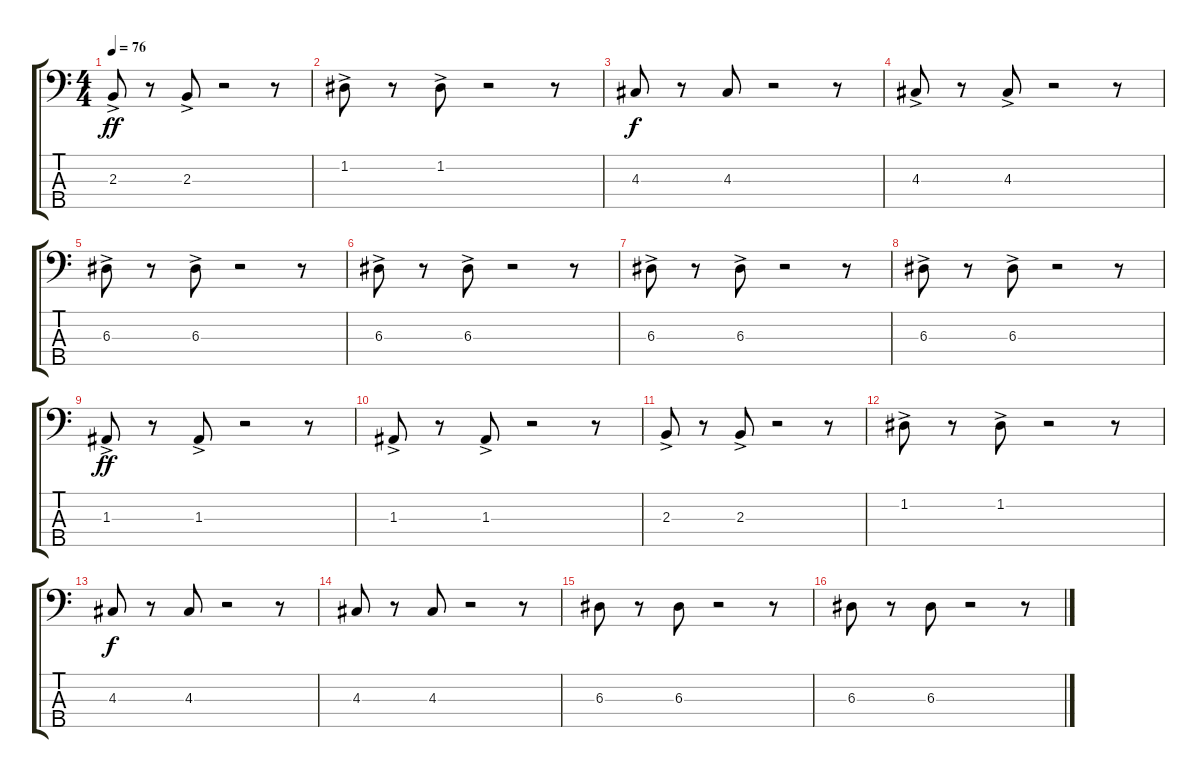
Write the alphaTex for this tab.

\track "" {instrument electricbassfinger}
\staff {score tabs}
\tuning (G2 D2 A1 E1 B0) {hide}
\ts (4 4)
\tempo 76
\clef f4
\ks c
2.3{ac}.8{dy ff} r.8 2.3{ac}.8 r.2 r.8 |
1.2{ac}.8 r.8 1.2{ac}.8 r.2 r.8 |
4.3.8{dy f} r.8 4.3.8 r.2 r.8 |
4.3{ac}.8 r.8 4.3{ac}.8 r.2 r.8 |
6.3{ac}.8 r.8 6.3{ac}.8 r.2 r.8 |
6.3{ac}.8 r.8 6.3{ac}.8 r.2 r.8 |
6.3{ac}.8 r.8 6.3{ac}.8 r.2 r.8 |
6.3{ac}.8 r.8 6.3{ac}.8 r.2 r.8 |
1.3{ac}.8{dy ff} r.8 1.3{ac}.8 r.2 r.8 |
1.3{ac}.8 r.8 1.3{ac}.8 r.2 r.8 |
2.3{ac}.8 r.8 2.3{ac}.8 r.2 r.8 |
1.2{ac}.8 r.8 1.2{ac}.8 r.2 r.8 |
4.3.8{dy f} r.8 4.3.8 r.2 r.8 |
4.3.8 r.8 4.3.8 r.2 r.8 |
6.3.8 r.8 6.3.8 r.2 r.8 |
6.3.8 r.8 6.3.8 r.2 r.8
